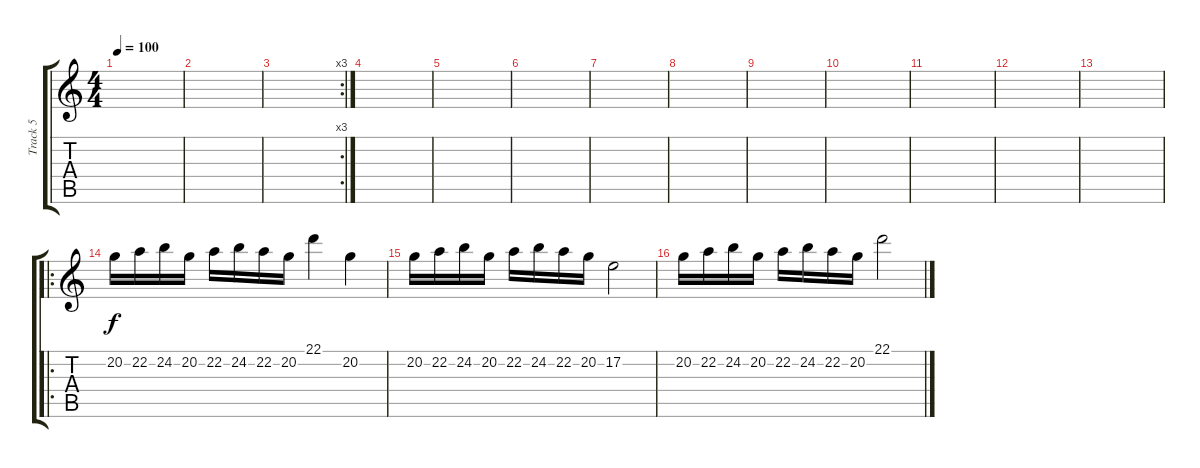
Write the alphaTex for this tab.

\track ("Track 5" "Track 5") {instrument lead1square}
\staff {score tabs}
\tuning (E4 B3 G3 D3 A2 E2) {hide}
\ts (4 4)
\tempo 100
\clef g2
\ks c
|
|
\rc 3
|
|
|
|
|
|
|
|
|
|
|
\ro
20.2.16 22.2.16 24.2.16 20.2.16 22.2.16 24.2.16 22.2.16 20.2.16 22.1.4 20.2.4 |
20.2.16 22.2.16 24.2.16 20.2.16 22.2.16 24.2.16 22.2.16 20.2.16 17.2.2 |
20.2.16 22.2.16 24.2.16 20.2.16 22.2.16 24.2.16 22.2.16 20.2.16 22.1.2
